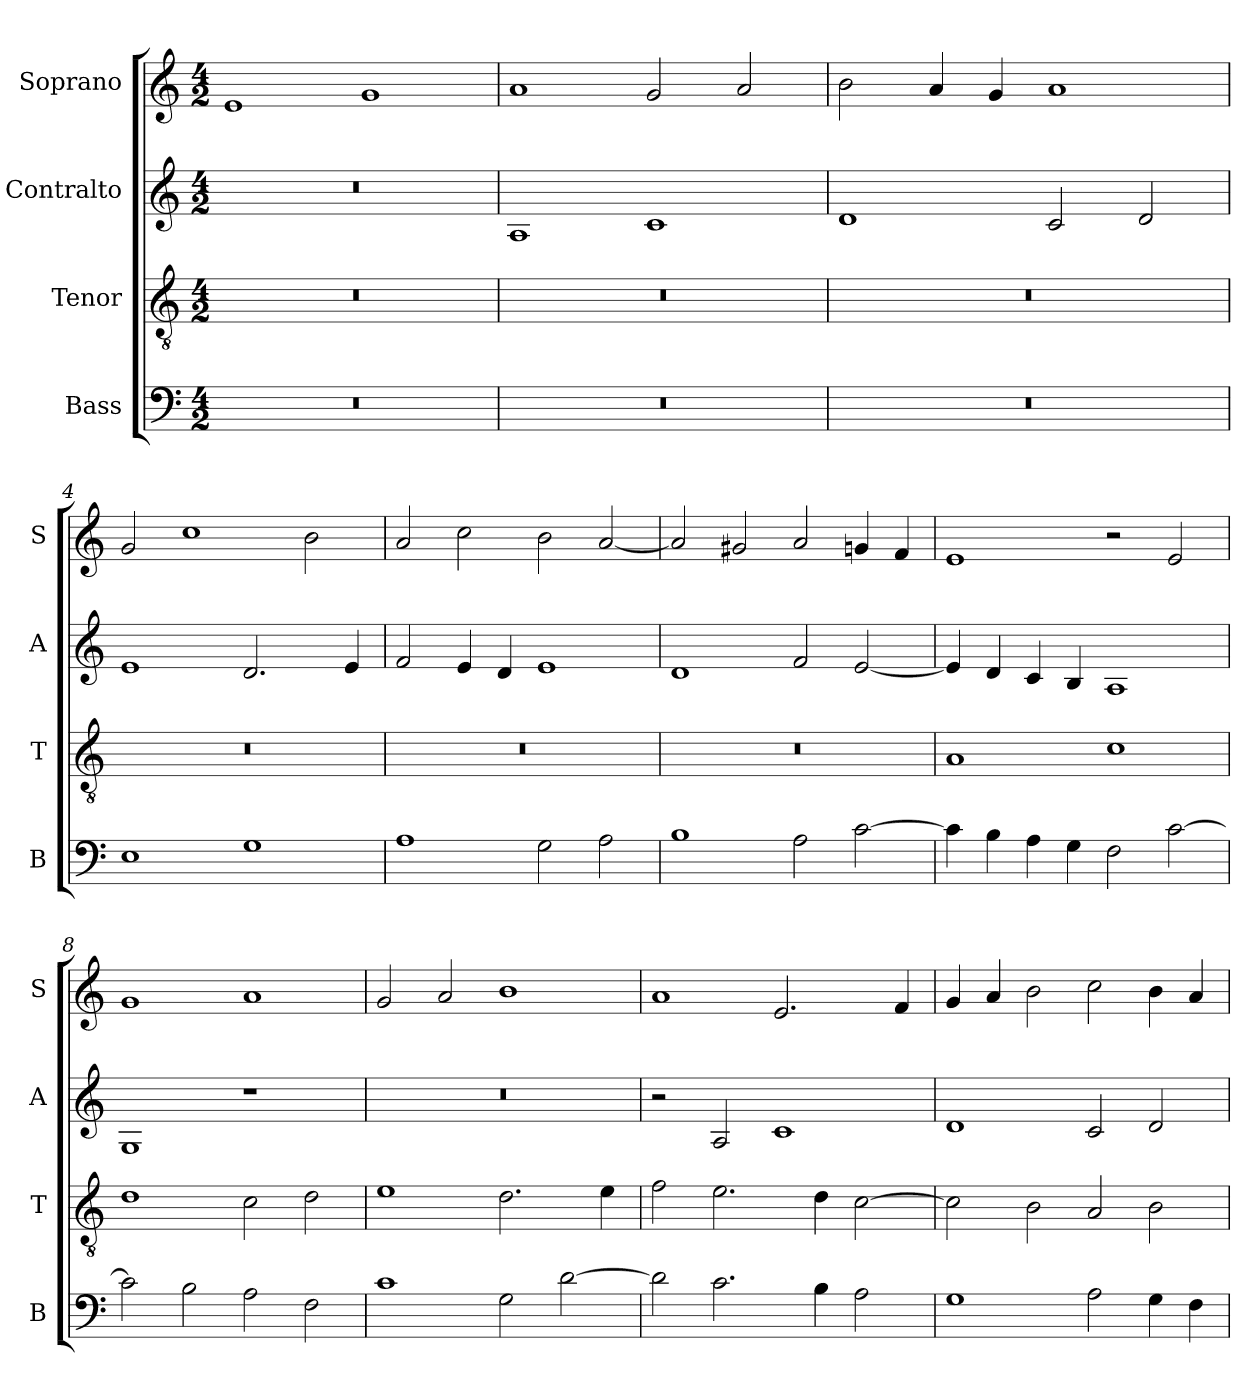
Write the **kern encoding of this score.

**kern	**kern	**kern	**kern
*part4	*part3	*part2	*part1
*staff4	*staff3	*staff2	*staff1
*I"Bass	*I"Tenor	*I"Contralto	*I"Soprano
*I'B	*I'T	*I'A	*I'S
*clefF4	*clefGv2	*clefG2	*clefG2
*k[]	*k[]	*k[]	*k[]
*E:phr	*E:phr	*E:phr	*E:phr
*M4/2	*M4/2	*M4/2	*M4/2
=1	=1	=1	=1
0r	0r	0r	1e
.	.	.	1g
=2	=2	=2	=2
0r	0r	1A	1a
.	.	1c	2g
.	.	.	2a
=3	=3	=3	=3
0r	0r	1d	2b
.	.	.	4a
.	.	.	4g
.	.	2c	1a
.	.	2d	.
=4	=4	=4	=4
1E	0r	1e	2g
.	.	.	1cc
1G	.	2.d	.
.	.	.	2b
.	.	4e	.
=5	=5	=5	=5
1A	0r	2f	2a
.	.	4e	2cc
.	.	4d	.
2G	.	1e	2b
2A	.	.	[2a
=6	=6	=6	=6
1B	0r	1d	2a]
.	.	.	2g#X
2A	.	2f	2a
[2c	.	[2e	4gn
.	.	.	4f
=7	=7	=7	=7
4c]	1A	4e]	1e
4B	.	4d	.
4A	.	4c	.
4G	.	4B	.
2F	1c	1A	2r
[2c	.	.	2e
=8	=8	=8	=8
2c]	1d	1G	1g
2B	.	.	.
2A	2c	1r	1a
2F	2d	.	.
=9	=9	=9	=9
1c	1e	0r	2g
.	.	.	2a
2G	2.d	.	1b
[2d	.	.	.
.	4e	.	.
=10	=10	=10	=10
2d]	2f	2r	1a
2.c	2.e	2A	.
.	.	1c	2.e
4B	4d	.	.
2A	[2c	.	.
.	.	.	4f
=11	=11	=11	=11
1G	2c]	1d	4g
.	.	.	4a
.	2B	.	2b
2A	2A	2c	2cc
4G	2B	2d	4b
4F	.	.	4a
=	=	=	=
*-	*-	*-	*-
